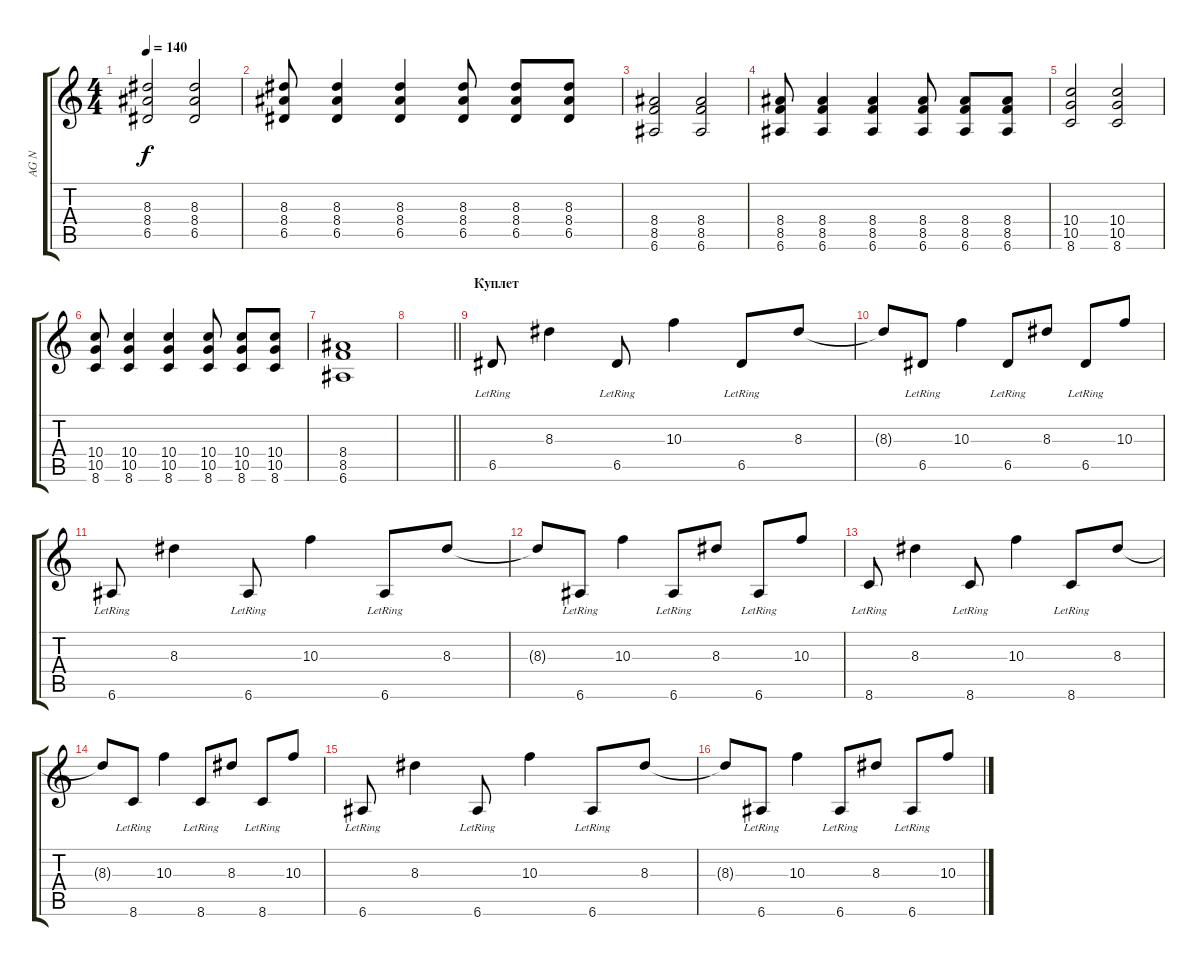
\track ("AG N" "AG N") {instrument electricguitarclean}
\staff {score tabs}
\tuning (E4 B3 G3 D3 A2 E2) {hide}
\ts (4 4)
\tempo 140
\clef g2
\ks c
(8.3 8.4 6.5).2{dy f} (8.3 8.4 6.5).2 |
(8.3 8.4 6.5).8 (8.3 8.4 6.5).4 (8.3 8.4 6.5).4 (8.3 8.4 6.5).8 (8.3 8.4 6.5).8 (8.3 8.4 6.5).8 |
(8.4 8.5 6.6).2 (8.4 8.5 6.6).2 |
(8.4 8.5 6.6).8 (8.4 8.5 6.6).4 (8.4 8.5 6.6).4 (8.4 8.5 6.6).8 (8.4 8.5 6.6).8 (8.4 8.5 6.6).8 |
(10.4 10.5 8.6).2 (10.4 10.5 8.6).2 |
(10.4 10.5 8.6).8 (10.4 10.5 8.6).4 (10.4 10.5 8.6).4 (10.4 10.5 8.6).8 (10.4 10.5 8.6).8 (10.4 10.5 8.6).8 |
(8.4 8.5 6.6).1 |
\barLineRight lightlight
|
\section ("" "Куплет")
6.5{lr}.8 8.3.4 6.5{lr}.8 10.3.4 6.5{lr}.8 8.3.8 |
8.3{t}.8 6.5{lr}.8 10.3.4 6.5{lr}.8 8.3.8 6.5{lr}.8 10.3.8 |
6.6{lr}.8 8.3.4 6.6{lr}.8 10.3.4 6.6{lr}.8 8.3.8 |
8.3{t}.8 6.6{lr}.8 10.3.4 6.6{lr}.8 8.3.8 6.6{lr}.8 10.3.8 |
8.6{lr}.8 8.3.4 8.6{lr}.8 10.3.4 8.6{lr}.8 8.3.8 |
8.3{t}.8 8.6{lr}.8 10.3.4 8.6{lr}.8 8.3.8 8.6{lr}.8 10.3.8 |
6.6{lr}.8 8.3.4 6.6{lr}.8 10.3.4 6.6{lr}.8 8.3.8 |
8.3{t}.8 6.6{lr}.8 10.3.4 6.6{lr}.8 8.3.8 6.6{lr}.8 10.3.8
